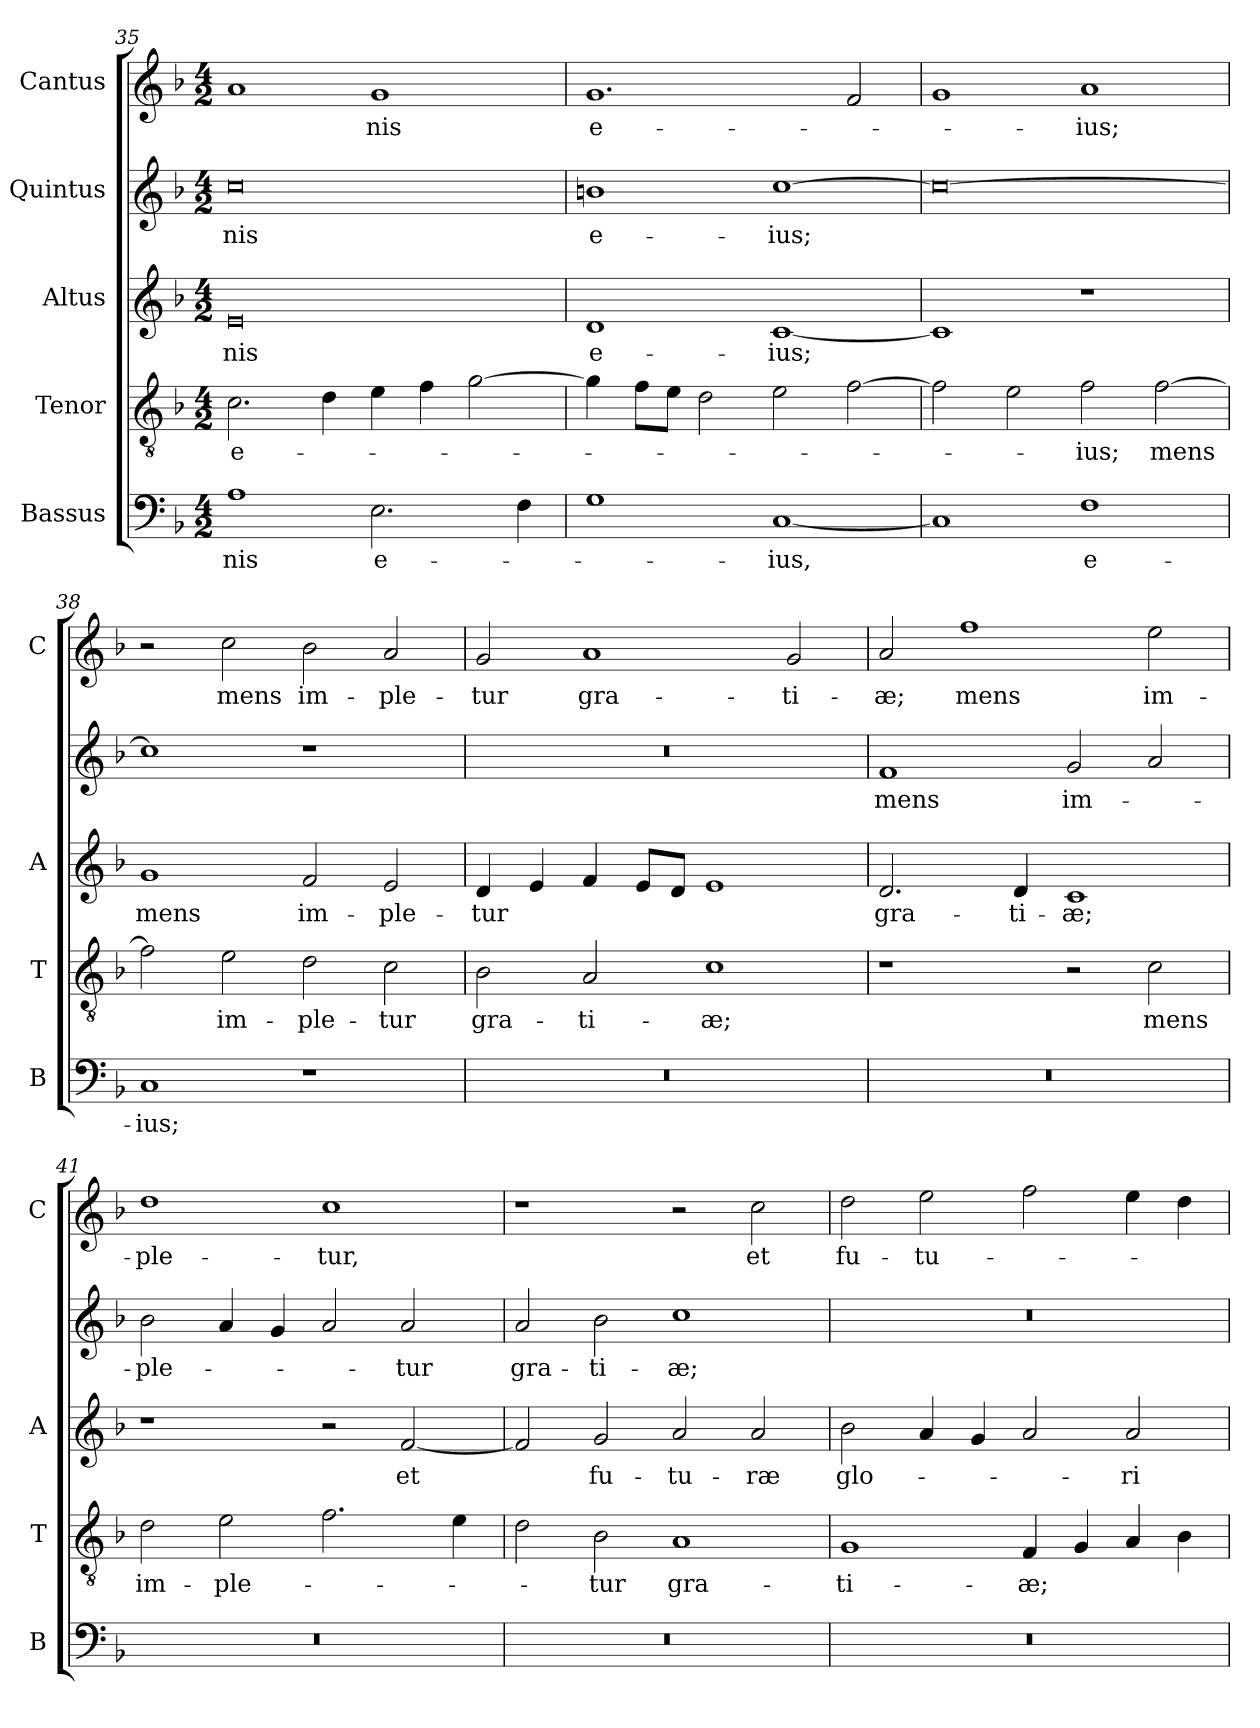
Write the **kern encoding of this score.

**kern	**text	**kern	**text	**kern	**text	**kern	**text	**kern	**text
*part5	*part5	*part4	*part4	*part3	*part3	*part2	*part2	*part1	*part1
*staff5	*staff5	*staff4	*staff4	*staff3	*staff3	*staff2	*staff2	*staff1	*staff1
*I"Bassus	*	*I"Tenor	*	*I"Altus	*	*I"Quintus	*	*I"Cantus	*
*I'B	*	*I'T	*	*I'A	*	*	*	*I'C	*
!!LO:LB:g=z
*clefF4	*	*clefGv2	*	*clefG2	*	*clefG2	*	*clefG2	*
*k[b-]	*	*k[b-]	*	*k[b-]	*	*k[b-]	*	*k[b-]	*
*F:	*	*F:	*	*F:	*	*F:	*	*F:	*
*M4/2	*	*M4/2	*	*M4/2	*	*M4/2	*	*M4/2	*
=35	=35	=35	=35	=35	=35	=35	=35	=35	=35
!	!LO:LY:b	!	!LO:LY:b	!	!LO:LY:b	!	!LO:LY:b	!	!
1A	-nis	2.c\	e-	0e	-nis	0cc	-nis	1a	.
.	.	4d\	.	.	.	.	.	.	.
!	!LO:LY:b	!	!	!	!	!	!	!	!LO:LY:b
2.E\	e-	4e\	.	.	.	.	.	1g	-nis
.	.	4f\	.	.	.	.	.	.	.
.	.	[2g\	.	.	.	.	.	.	.
4F\	.	.	.	.	.	.	.	.	.
=36	=36	=36	=36	=36	=36	=36	=36	=36	=36
!	!	!	!	!	!LO:LY:b	!	!LO:LY:b	!	!LO:LY:b
1G	.	4g\]	.	1d	e-	1bn	e-	1.g	e-
.	.	8f\L	.	.	.	.	.	.	.
.	.	8e\J	.	.	.	.	.	.	.
.	.	2d\	.	.	.	.	.	.	.
!	!LO:LY:b	!	!	!	!LO:LY:b	!	!LO:LY:b	!	!
[1C	-ius,	2e\	.	[1c	-ius;	[1cc	-ius;	.	.
.	.	[2f\	.	.	.	.	.	2f/	.
=37	=37	=37	=37	=37	=37	=37	=37	=37	=37
1C]	.	2f\]	.	1c]	.	0cc_	.	1g	.
.	.	2e\	.	.	.	.	.	.	.
!	!LO:LY:b	!	!LO:LY:b	!	!	!	!	!	!LO:LY:b
1F	e-	2f\	-ius;	1r	.	.	.	1a	-ius;
!	!	!	!LO:LY:b	!	!	!	!	!	!
.	.	[2f\	mens	.	.	.	.	.	.
=38	=38	=38	=38	=38	=38	=38	=38	=38	=38
!	!LO:LY:b	!	!	!	!LO:LY:b	!	!	!	!
1C	-ius;	2f\]	.	1g	mens	1cc]	.	2r	.
!	!	!	!LO:LY:b	!	!	!	!	!	!LO:LY:b
.	.	2e\	im-	.	.	.	.	2cc\	mens
!	!	!	!LO:LY:b	!	!LO:LY:b	!	!	!	!LO:LY:b
1r	.	2d\	-ple-	2f/	im-	1r	.	2b-\	im-
!	!	!	!LO:LY:b	!	!LO:LY:b	!	!	!	!LO:LY:b
.	.	2c\	-tur	2e/	-ple-	.	.	2a/	-ple-
=39	=39	=39	=39	=39	=39	=39	=39	=39	=39
!	!	!	!LO:LY:b	!	!LO:LY:b	!	!	!	!LO:LY:b
0r	.	2B-\	gra-	4d/	-tur	0r	.	2g/	-tur
.	.	.	.	4e/	.	.	.	.	.
!	!	!	!LO:LY:b	!	!	!	!	!	!LO:LY:b
.	.	2A/	-ti-	4f/	.	.	.	1a	gra-
.	.	.	.	8e/L	.	.	.	.	.
.	.	.	.	8d/J	.	.	.	.	.
!	!	!	!LO:LY:b	!	!	!	!	!	!
.	.	1c	-æ;	1e	.	.	.	.	.
!	!	!	!	!	!	!	!	!	!LO:LY:b
.	.	.	.	.	.	.	.	2g/	-ti-
!!LO:PB:g=z
=40	=40	=40	=40	=40	=40	=40	=40	=40	=40
!	!	!	!	!	!LO:LY:b	!	!LO:LY:b	!	!LO:LY:b
0r	.	1r	.	2.d/	gra-	1f	mens	2a/	-æ;
!	!	!	!	!	!	!	!	!	!LO:LY:b
.	.	.	.	.	.	.	.	1ff	mens
!	!	!	!	!	!LO:LY:b	!	!	!	!
.	.	.	.	4d/	-ti-	.	.	.	.
!	!	!	!	!	!LO:LY:b	!	!LO:LY:b	!	!
.	.	2r	.	1c	-æ;	2g/	im-	.	.
!	!	!	!LO:LY:b	!	!	!	!	!	!LO:LY:b
.	.	2c\	mens	.	.	2a/	.	2ee\	im-
=41	=41	=41	=41	=41	=41	=41	=41	=41	=41
!	!	!	!LO:LY:b	!	!	!	!LO:LY:b	!	!LO:LY:b
0r	.	2d\	im-	1r	.	2b-\	-ple-	1dd	-ple-
!	!	!	!LO:LY:b	!	!	!	!	!	!
.	.	2e\	-ple-	.	.	4a/	.	.	.
.	.	.	.	.	.	4g/	.	.	.
!	!	!	!	!	!	!	!	!	!LO:LY:b
.	.	2.f\	.	2r	.	2a/	.	1cc	-tur,
!	!	!	!	!	!LO:LY:b	!	!LO:LY:b	!	!
.	.	.	.	[2f/	et	2a/	-tur	.	.
.	.	4e\	.	.	.	.	.	.	.
=42	=42	=42	=42	=42	=42	=42	=42	=42	=42
!	!	!	!	!	!	!	!LO:LY:b	!	!
0r	.	2d\	.	2f/]	.	2a/	gra-	1r	.
!	!	!	!LO:LY:b	!	!LO:LY:b	!	!LO:LY:b	!	!
.	.	2B-\	-tur	2g/	fu-	2b-\	-ti-	.	.
!	!	!	!LO:LY:b	!	!LO:LY:b	!	!LO:LY:b	!	!
.	.	1A	gra-	2a/	-tu-	1cc	-æ;	2r	.
!	!	!	!	!	!LO:LY:b	!	!	!	!LO:LY:b
.	.	.	.	2a/	-ræ	.	.	2cc\	et
=43	=43	=43	=43	=43	=43	=43	=43	=43	=43
!	!	!	!LO:LY:b	!	!LO:LY:b	!	!	!	!LO:LY:b
0r	.	1G	-ti-	2b-\	glo-	0r	.	2dd\	fu-
!	!	!	!	!	!	!	!	!	!LO:LY:b
.	.	.	.	4a/	.	.	.	2ee\	-tu-
.	.	.	.	4g/	.	.	.	.	.
!	!	!	!LO:LY:b	!	!	!	!	!	!
.	.	4F/	-æ;	2a/	.	.	.	2ff\	.
.	.	4G/	.	.	.	.	.	.	.
!	!	!	!	!	!LO:LY:b	!	!	!	!
.	.	4A/	.	2a/	-ri-	.	.	4ee\	.
.	.	4B-\	.	.	.	.	.	4dd\	.
=	=	=	=	=	=	=	=	=	=
*-	*-	*-	*-	*-	*-	*-	*-	*-	*-
